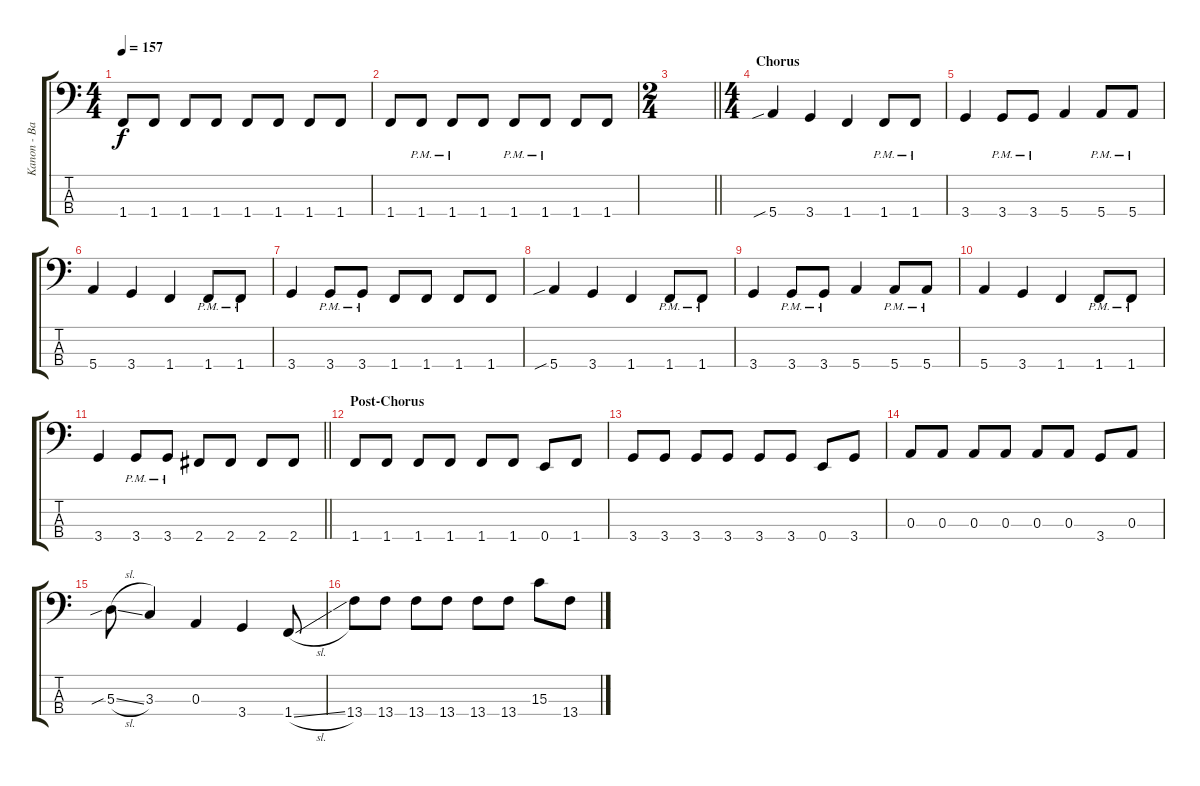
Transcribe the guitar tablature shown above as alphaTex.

\track ("Kanon - Bass" "Kanon - Ba") {instrument electricbassfinger}
\staff {score tabs}
\tuning (G2 D2 A1 E1) {hide}
\ts (4 4)
\tempo 157
\clef f4
\ks c
1.4.8{dy f} 1.4.8 1.4.8 1.4.8 1.4.8 1.4.8 1.4.8 1.4.8 |
1.4.8 1.4{pm}.8 1.4{pm}.8 1.4.8 1.4{pm}.8 1.4{pm}.8 1.4.8 1.4.8 |
\ts (2 4)
\barLineRight lightlight
|
\ts (4 4)
\section ("" "Chorus")
5.4{sib}.4 3.4.4 1.4.4 1.4{pm}.8 1.4{pm}.8 |
3.4.4 3.4{pm}.8 3.4{pm}.8 5.4.4 5.4{pm}.8 5.4{pm}.8 |
5.4.4 3.4.4 1.4.4 1.4{pm}.8 1.4{pm}.8 |
3.4.4 3.4{pm}.8 3.4{pm}.8 1.4.8 1.4.8 1.4.8 1.4.8 |
5.4{sib}.4 3.4.4 1.4.4 1.4{pm}.8 1.4{pm}.8 |
3.4.4 3.4{pm}.8 3.4{pm}.8 5.4.4 5.4{pm}.8 5.4{pm}.8 |
5.4.4 3.4.4 1.4.4 1.4{pm}.8 1.4{pm}.8 |
\barLineRight lightlight
3.4.4 3.4{pm}.8 3.4{pm}.8 2.4.8 2.4.8 2.4.8 2.4.8 |
\section ("" "Post-Chorus")
1.4.8 1.4.8 1.4.8 1.4.8 1.4.8 1.4.8 0.4.8 1.4.8 |
3.4.8 3.4.8 3.4.8 3.4.8 3.4.8 3.4.8 0.4.8 3.4.8 |
0.3.8 0.3.8 0.3.8 0.3.8 0.3.8 0.3.8 3.4.8 0.3.8 |
5.3{sib sl}.8 3.3.4 0.3.4 3.4.4 1.4{sl}.8 |
13.4.8 13.4.8 13.4.8 13.4.8 13.4.8 13.4.8 15.3.8 13.4.8
